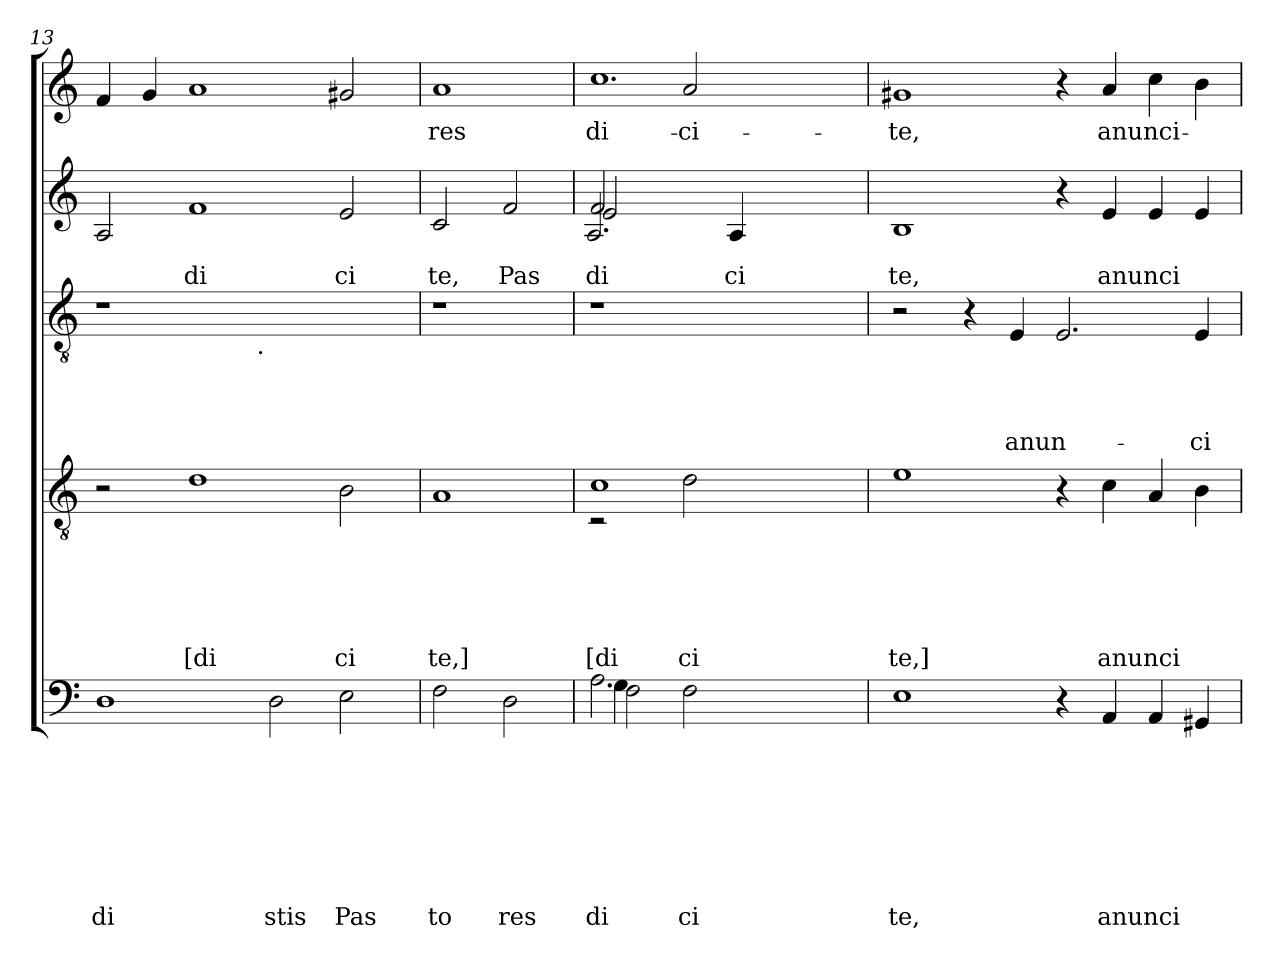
**kern	**text	**text	**text	**text	**text	**text	**text	**text	**kern	**text	**text	**text	**text	**text	**text	**kern	**text	**text	**text	**text	**kern	**text	**text	**kern	**text
*part5	*part5	*part5	*part5	*part5	*part5	*part5	*part5	*part5	*part4	*part4	*part4	*part4	*part4	*part4	*part4	*part3	*part3	*part3	*part3	*part3	*part2	*part2	*part2	*part1	*part1
*staff5	*staff5	*staff5	*staff5	*staff5	*staff5	*staff5	*staff5	*staff5	*staff4	*staff4	*staff4	*staff4	*staff4	*staff4	*staff4	*staff3	*staff3	*staff3	*staff3	*staff3	*staff2	*staff2	*staff2	*staff1	*staff1
*clefF4	*	*	*	*	*	*	*	*	*clefGv2	*	*	*	*	*	*	*clefGv2	*	*	*	*	*clefG2	*	*	*clefG2	*
*k[]	*	*	*	*	*	*	*	*	*k[]	*	*	*	*	*	*	*k[]	*	*	*	*	*k[]	*	*	*k[]	*
*C:	*	*	*	*	*	*	*	*	*C:	*	*	*	*	*	*	*C:	*	*	*	*	*C:	*	*	*C:	*
=13	=13	=13	=13	=13	=13	=13	=13	=13	=13	=13	=13	=13	=13	=13	=13	=13	=13	=13	=13	=13	=13	=13	=13	=13	=13
!	!	!	!	!	!	!	!	!LO:LY:b	!	!	!	!	!	!	!	!	!	!	!	!	!	!	!	!	!
*	*	*	*	*	*	*	*	*	*	*	*	*	*	*	*	*^	*	*	*	*	*	*	*	*	*
1D	.	.	.	.	.	.	.	di	2r	.	.	.	.	.	.	1r	2ryy	.	.	.	.	2A/	.	.	4f/	.
.	.	.	.	.	.	.	.	.	.	.	.	.	.	.	.	.	.	.	.	.	.	.	.	.	4g/	.
!	!	!	!	!	!	!	!	!	!	!	!	!	!	!	!LO:LY:b	!	!	!	!	!	!	!	!	!LO:LY:b	!	!
.	.	.	.	.	.	.	.	.	1d	.	.	.	.	.	[di	.	4...ryy	.	.	.	.	1f	.	di	1a	.
!	!	!	!	!	!	!	!	!	!	!	!	!	!	!	!	!	!LO:TX:b:t=.	!	!	!	!	!	!	!	!	!
.	.	.	.	.	.	.	.	.	.	.	.	.	.	.	.	.	1ryy	.	.	.	.	.	.	.	.	.
!	!	!	!	!	!	!	!	!LO:LY:b	!	!	!	!	!	!	!	!	!	!	!	!	!	!	!	!	!	!
2D\	.	.	.	.	.	.	.	stis	.	.	.	.	.	.	.	1ryy	.	.	.	.	.	.	.	.	.	.
!	!	!	!	!	!	!	!	!LO:LY:b	!	!	!	!	!	!	!LO:LY:b	!	!	!	!	!	!	!	!	!LO:LY:b	!	!
2E\	.	.	.	.	.	.	.	Pas	2B\	.	.	.	.	.	ci	.	.	.	.	.	.	2e/	.	ci	2g#/	.
.	.	.	.	.	.	.	.	.	.	.	.	.	.	.	.	.	32ryy	.	.	.	.	.	.	.	.	.
=14	=14	=14	=14	=14	=14	=14	=14	=14	=14	=14	=14	=14	=14	=14	=14	=14	=14	=14	=14	=14	=14	=14	=14	=14	=14	=14
!	!	!	!	!	!	!	!	!LO:LY:b	!	!	!	!	!	!	!LO:LY:b	!	!	!	!	!	!	!	!	!LO:LY:b	!	!LO:LY:b
*	*	*	*	*	*	*	*	*	*	*	*	*	*	*	*	*v	*v	*	*	*	*	*	*	*	*	*
2F\	.	.	.	.	.	.	.	to	1A	.	.	.	.	.	te,]	1r	.	.	.	.	2c/	.	te,	1a	-res
!	!	!	!	!	!	!	!	!LO:LY:b	!	!	!	!	!	!	!	!	!	!	!	!	!	!	!LO:LY:b	!	!
2D\	.	.	.	.	.	.	.	res	.	.	.	.	.	.	.	.	.	.	.	.	2f/	.	Pas	.	.
=15	=15	=15	=15	=15	=15	=15	=15	=15	=15	=15	=15	=15	=15	=15	=15	=15	=15	=15	=15	=15	=15	=15	=15	=15	=15
!	!	!	!	!	!	!	!	!LO:LY:b	!	!	!	!	!	!	!LO:LY:b	!	!	!	!	!	!	!	!LO:LY:b	!	!
*^	*	*	*	*	*	*	*	*	*^	*	*	*	*	*	*	*	*	*	*	*	*^	*	*	*	*
*	*^	*	*	*	*	*	*	*	*	*	*	*	*	*	*	*	*	*	*	*	*	*	*	*	*	*	*	*
!	!	!	!	!	!	!	!	!	!	!	!	!	!	!	!	!	!	!	!	!	!	!	!	!	!	!	!LO:LY:b	!	!
*	*	*	*	*	*	*	*	*	*	*	*	*	*	*	*	*	*	*	*	*	*	*	*	*	*^	*	*	*	*
!	!	!	!	!	!	!	!	!	!	!	!	!	!	!	!	!	!	!	!	!	!	!	!	!	!	!	!	!LO:LY:b	!	!LO:LY:b
*	*	*	*	*	*	*	*	*	*	*	*	*	*	*	*	*	*	*	*	*	*	*	*	*	*	*	*	*	*^	*
2.A\	4G\	2F\	.	.	.	.	.	.	.	di	1c	2rC	.	.	.	.	.	[di	1r	.	.	.	.	2f/	2e/	2.A/	.	di	1.cc	2ryy	di-
.	2ryy	.	.	.	.	.	.	.	.	.	.	.	.	.	.	.	.	.	.	.	.	.	.	.	.	.	.	.	.	.	.
!	!	!	!	!	!	!	!	!	!	!LO:LY:b	!	!	!	!	!	!	!	!LO:LY:b	!	!	!	!	!	!	!	!	!	!	!	!	!LO:LY:b
.	.	2F\	.	.	.	.	.	.	.	ci	.	2d\	.	.	.	.	.	ci	.	.	.	.	.	2ryy	2ryy	.	.	.	.	2a/	-ci-
!	!	!	!	!	!	!	!	!	!	!	!	!	!	!	!	!	!	!	!	!	!	!	!	!	!	!	!	!LO:LY:b	!	!	!
2ryy	2.ryy	.	.	.	.	.	.	.	.	.	.	.	.	.	.	.	.	.	.	.	.	.	.	.	.	4A/	.	ci	.	.	.
.	.	2ryy	.	.	.	.	.	.	.	.	2ryy	2ryy	.	.	.	.	.	.	2ryy	.	.	.	.	2ryy	2ryy	2ryy	.	.	.	2ryy	.
4ryy	.	.	.	.	.	.	.	.	.	.	.	.	.	.	.	.	.	.	.	.	.	.	.	.	.	.	.	.	.	.	.
*v	*v	*v	*	*	*	*	*	*	*	*	*	*	*	*	*	*	*	*	*	*	*	*	*	*v	*v	*v	*	*	*v	*v	*
*	*	*	*	*	*	*	*	*	*v	*v	*	*	*	*	*	*	*	*	*	*	*	*	*	*	*	*
=16	=16	=16	=16	=16	=16	=16	=16	=16	=16	=16	=16	=16	=16	=16	=16	=16	=16	=16	=16	=16	=16	=16	=16	=16	=16
!	!	!	!	!	!	!	!	!LO:LY:b	!	!	!	!	!	!	!LO:LY:b	!	!	!	!	!	!	!	!LO:LY:b	!	!LO:LY:b
1E	.	.	.	.	.	.	.	te,	1e	.	.	.	.	.	te,]	2r	.	.	.	.	1B	.	te,	1g#X	-te,
.	.	.	.	.	.	.	.	.	.	.	.	.	.	.	.	4r	.	.	.	.	.	.	.	.	.
!	!	!	!	!	!	!	!	!	!	!	!	!	!	!	!	!	!	!	!	!LO:LY:b	!	!	!	!	!
.	.	.	.	.	.	.	.	.	.	.	.	.	.	.	.	4E/	.	.	.	anun-	.	.	.	.	.
4r	.	.	.	.	.	.	.	.	4r	.	.	.	.	.	.	2.E/	.	.	.	.	4r	.	.	4r	.
!	!	!	!	!	!	!	!	!LO:LY:b	!	!	!	!	!	!	!LO:LY:b	!	!	!	!	!	!	!	!LO:LY:b	!	!LO:LY:b
4AA/	.	.	.	.	.	.	.	anunci	4c\	.	.	.	.	.	anunci	.	.	.	.	.	4e/	.	anunci	4a/	anunci-
4AA/	.	.	.	.	.	.	.	.	4A/	.	.	.	.	.	.	.	.	.	.	.	4e/	.	.	4cc\	.
!	!	!	!	!	!	!	!	!	!	!	!	!	!	!	!	!	!	!	!	!LO:LY:b	!	!	!	!	!
4GG#X/	.	.	.	.	.	.	.	.	4B\	.	.	.	.	.	.	4E/	.	.	.	-ci-	4e/	.	.	4b\	.
=	=	=	=	=	=	=	=	=	=	=	=	=	=	=	=	=	=	=	=	=	=	=	=	=	=
*-	*-	*-	*-	*-	*-	*-	*-	*-	*-	*-	*-	*-	*-	*-	*-	*-	*-	*-	*-	*-	*-	*-	*-	*-	*-
